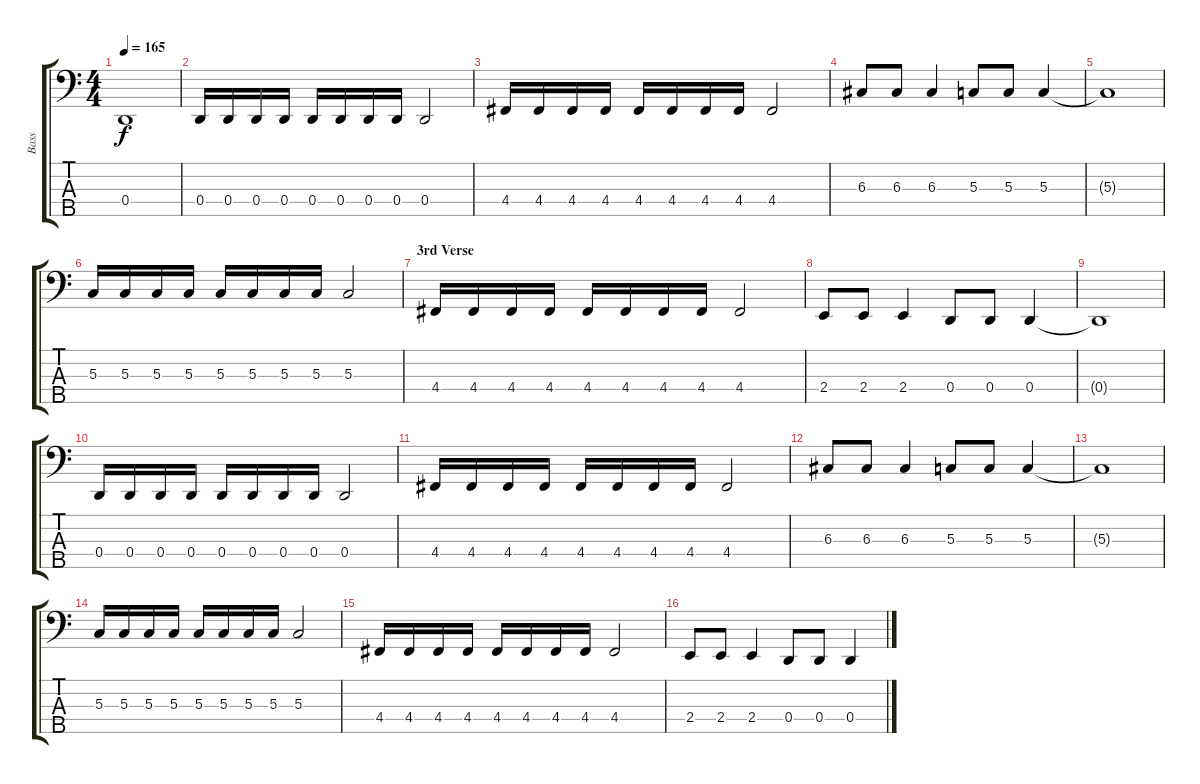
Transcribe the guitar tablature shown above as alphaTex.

\track ("Bass" "Bass") {instrument electricbassfinger}
\staff {score tabs}
\tuning (F2 C2 G1 D1 A0) {hide}
\ts (4 4)
\tempo 165
\clef f4
\ks c
0.4{t}.1{dy f} |
0.4.16 0.4.16 0.4.16 0.4.16 0.4.16 0.4.16 0.4.16 0.4.16 0.4.2 |
4.4.16 4.4.16 4.4.16 4.4.16 4.4.16 4.4.16 4.4.16 4.4.16 4.4.2 |
6.3.8 6.3.8 6.3.4 5.3.8 5.3.8 5.3.4 |
5.3{t}.1 |
5.3.16 5.3.16 5.3.16 5.3.16 5.3.16 5.3.16 5.3.16 5.3.16 5.3.2 |
\section ("" "3rd Verse")
4.4.16 4.4.16 4.4.16 4.4.16 4.4.16 4.4.16 4.4.16 4.4.16 4.4.2 |
2.4.8 2.4.8 2.4.4 0.4.8 0.4.8 0.4.4 |
0.4{t}.1 |
0.4.16 0.4.16 0.4.16 0.4.16 0.4.16 0.4.16 0.4.16 0.4.16 0.4.2 |
4.4.16 4.4.16 4.4.16 4.4.16 4.4.16 4.4.16 4.4.16 4.4.16 4.4.2 |
6.3.8 6.3.8 6.3.4 5.3.8 5.3.8 5.3.4 |
5.3{t}.1 |
5.3.16 5.3.16 5.3.16 5.3.16 5.3.16 5.3.16 5.3.16 5.3.16 5.3.2 |
4.4.16 4.4.16 4.4.16 4.4.16 4.4.16 4.4.16 4.4.16 4.4.16 4.4.2 |
2.4.8 2.4.8 2.4.4 0.4.8 0.4.8 0.4.4
